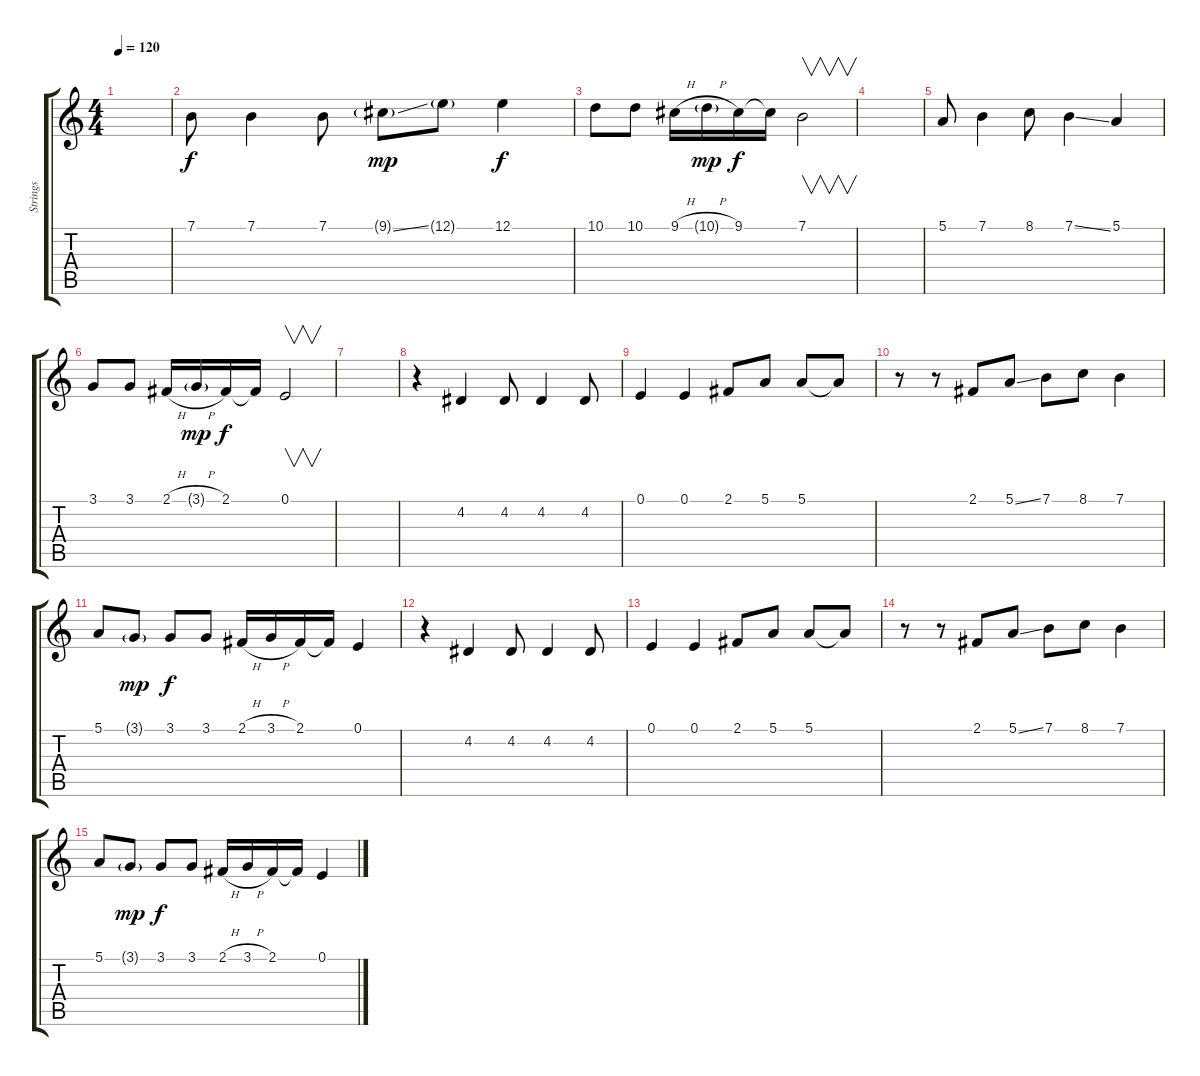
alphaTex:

\track ("Strings" "Strings") {instrument stringensemble1}
\staff {score tabs}
\tuning (E4 B3 G3 D3 A2 E2) {hide}
\ts (4 4)
\tempo 120
\clef g2
\ks c
|
7.1.8 7.1.4 7.1.8 9.1{ss g}.8{dy mp} 12.1{g}.8 12.1.4{dy f} |
10.1.8 10.1.8 9.1{h}.16 10.1{h g}.16{dy mp} 9.1.16{dy f} 9.1{t}.16 7.1.2{v} |
|
5.1.8 7.1.4 8.1.8 7.1{ss}.4 5.1.4 |
3.1.8 3.1.8 2.1{h}.16 3.1{h g}.16{dy mp} 2.1.16{dy f} 2.1{t}.16 0.1.2{v} |
|
r.4 4.2.4 4.2.8 4.2.4 4.2.8 |
0.1.4 0.1.4 2.1.8 5.1.8 5.1.8 5.1{t}.8 |
r.8 r.8 2.1.8 5.1{ss}.8 7.1.8 8.1.8 7.1.4 |
5.1.8 3.1{g}.8{dy mp} 3.1.8{dy f} 3.1.8 2.1{h}.16 3.1{h}.16 2.1.16 2.1{t}.16 0.1.4 |
r.4 4.2.4{volume 4} 4.2.8 4.2.4 4.2.8 |
0.1.4 0.1.4 2.1.8 5.1.8 5.1.8 5.1{t}.8 |
r.8 r.8 2.1.8 5.1{ss}.8 7.1.8 8.1.8 7.1.4 |
5.1.8 3.1{g}.8{dy mp} 3.1.8{dy f} 3.1.8 2.1{h}.16 3.1{h}.16 2.1.16 2.1{t}.16 0.1.4
